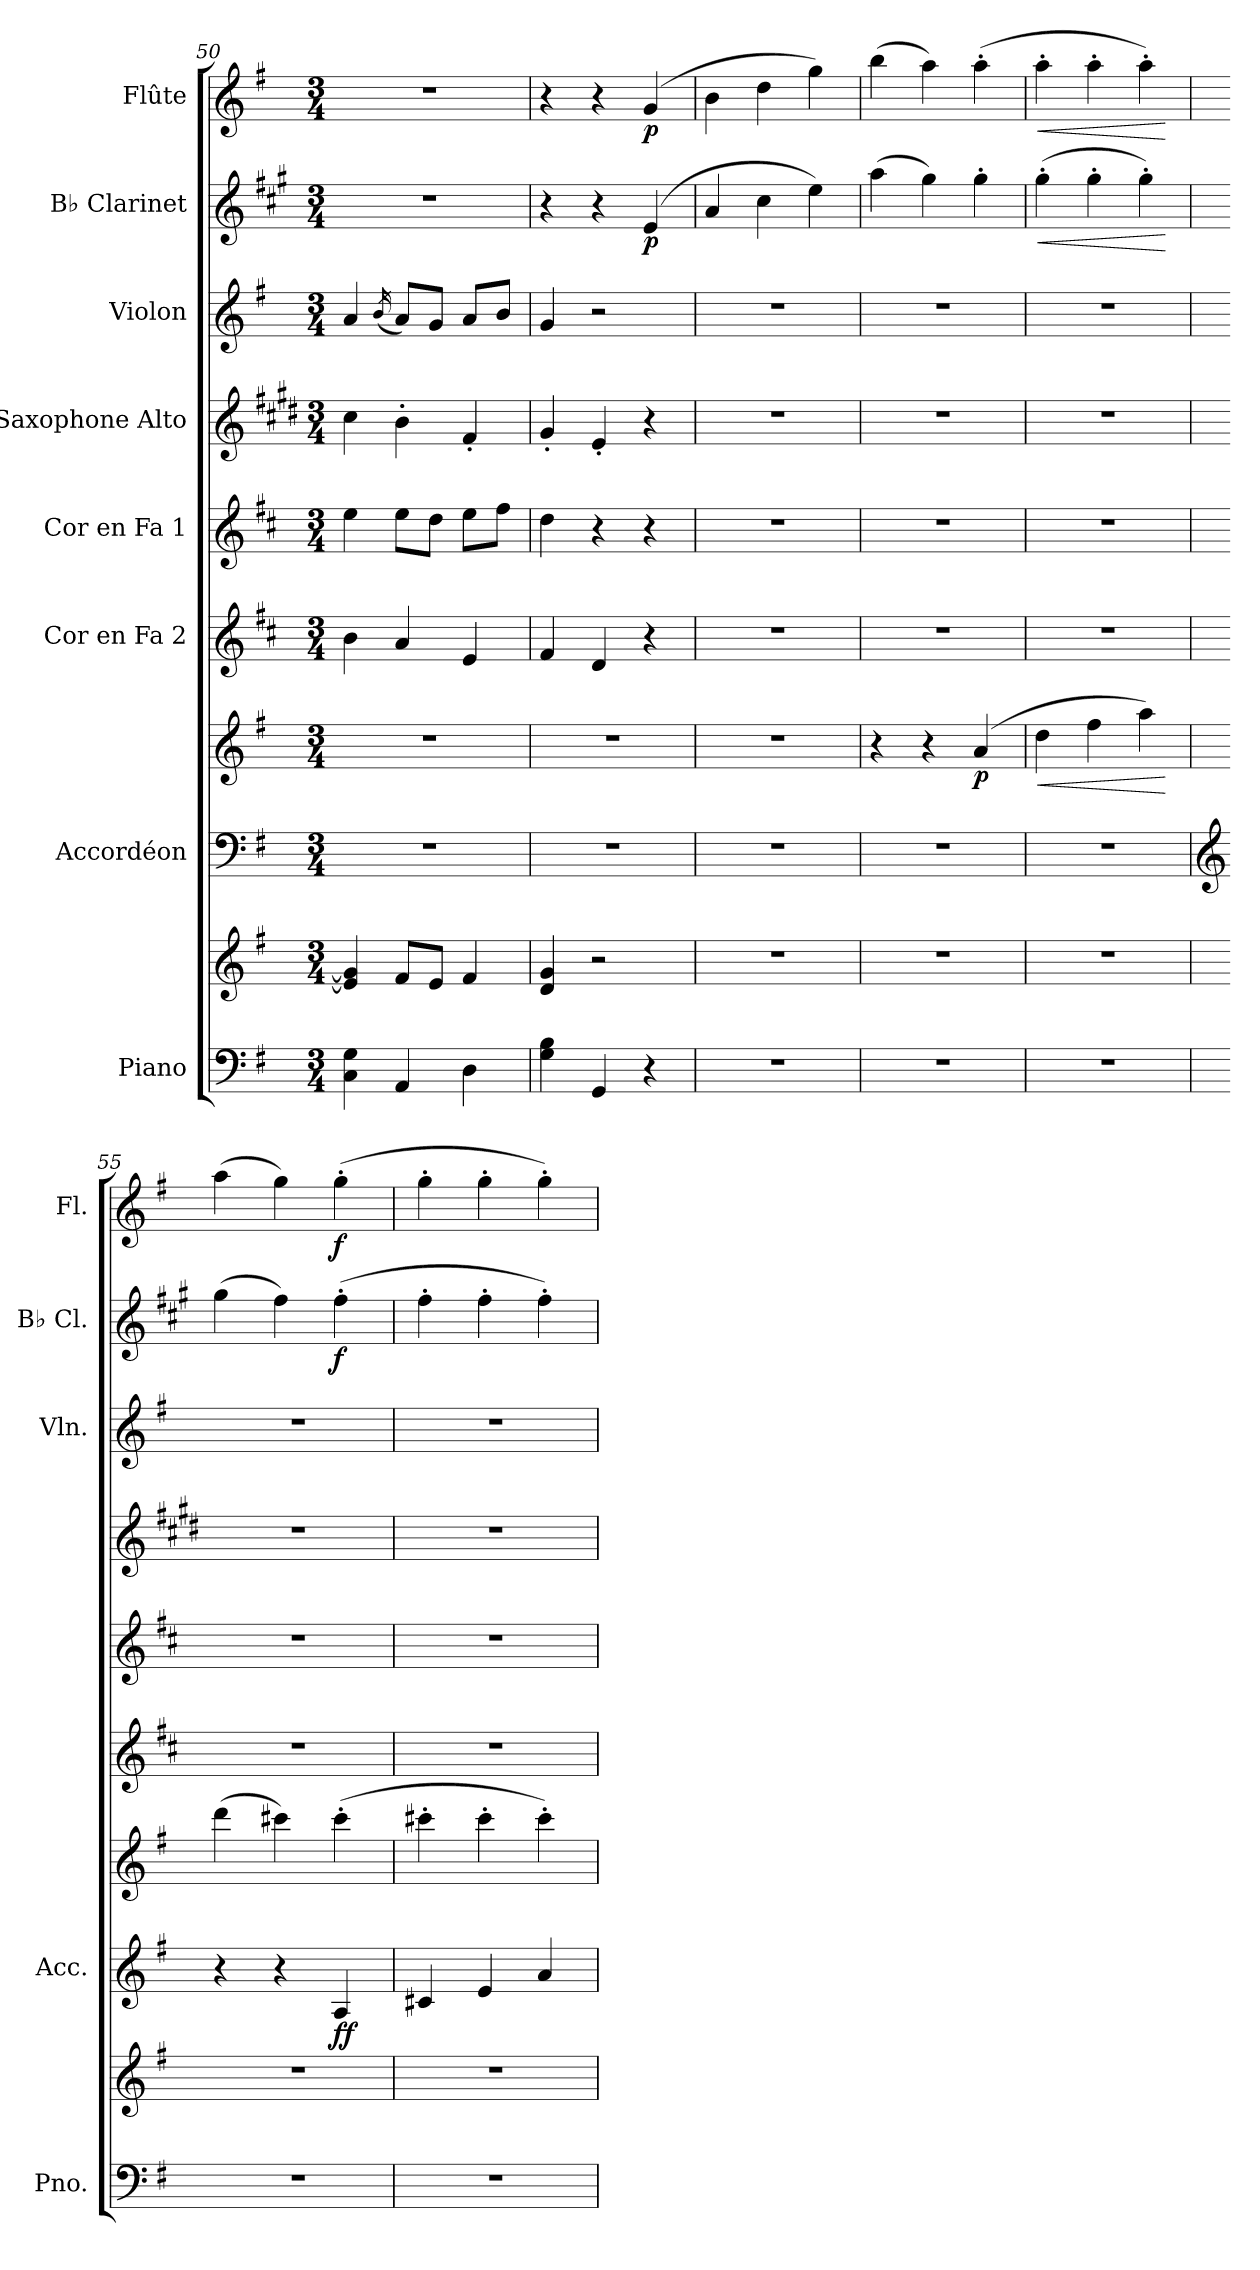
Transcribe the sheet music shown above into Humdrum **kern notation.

**kern	**kern	**kern	**kern	**dynam	**kern	**kern	**kern	**kern	**kern	**dynam	**kern	**dynam
*part8	*part8	*part7	*part7	*part7	*part6	*part5	*part4	*part3	*part2	*part2	*part1	*part1
*staff10	*staff9	*staff8	*staff7	*staff7/8	*staff6	*staff5	*staff4	*staff3	*staff2	*staff2	*staff1	*staff1
*I"Piano	*	*I"Accordéon	*	*	*I"Cor en Fa 2	*I"Cor en Fa 1	*I"Saxophone Alto	*I"Violon	*I"B♭ Clarinet	*	*I"Flûte	*
*I'Pno.	*	*I'Acc.	*	*	*	*	*	*I'Vln.	*I'B♭ Cl.	*	*I'Fl.	*
*clefF4	*clefG2	*clefF4	*clefG2	*	*clefG2	*clefG2	*clefG2	*clefG2	*clefG2	*	*clefG2	*
*	*	*	*	*	*ITrd4c7	*ITrd4c7	*ITrd5c9	*	*ITrd1c2	*	*	*
*k[f#]	*k[f#]	*k[f#]	*k[f#]	*	*k[f#]	*k[f#]	*k[f#]	*k[f#]	*k[f#]	*	*k[f#]	*
*M3/4	*M3/4	*M3/4	*M3/4	*	*M3/4	*M3/4	*M3/4	*M3/4	*M3/4	*	*M3/4	*
=50	=50	=50	=50	=50	=50	=50	=50	=50	=50	=50	=50	=50
4C\ 4G\	4e/] 4g/]	2.r	2.r	.	4e\	4a\	4e\	4a/	2.r	.	2.r	.
.	.	.	.	.	.	.	.	(16qb/	.	.	.	.
4AA/	8f#/L	.	.	.	4d/	8a\L	4d'\	8a/L)	.	.	.	.
.	8e/J	.	.	.	.	8g\J	.	8g/J	.	.	.	.
4D\	4f#/	.	.	.	4A/	8a\L	4A'/	8a/L	.	.	.	.
.	.	.	.	.	.	8b\J	.	8b/J	.	.	.	.
=51	=51	=51	=51	=51	=51	=51	=51	=51	=51	=51	=51	=51
4G\ 4B\	4d/ 4g/	2.r	2.r	.	4B/	4g\	4B'/	4g/	4r	.	4r	.
4GG/	2r	.	.	.	4G/	4r	4G'/	2r	4r	.	4r	.
!	!	!	!	!	!	!	!	!	!	!LO:DY:b	!	!LO:DY:b
4r	.	.	.	.	4r	4r	4r	.	(4d/	p	(4g/	p
=52	=52	=52	=52	=52	=52	=52	=52	=52	=52	=52	=52	=52
2.r	2.r	2.r	2.r	.	2.r	2.r	2.r	2.r	4g/	.	4b\	.
.	.	.	.	.	.	.	.	.	4b\	.	4dd\	.
.	.	.	.	.	.	.	.	.	4dd\)	.	4gg\)	.
!!LO:PB:g=z
=53	=53	=53	=53	=53	=53	=53	=53	=53	=53	=53	=53	=53
2.r	2.r	2.r	4r	.	2.r	2.r	2.r	2.r	(4gg\	.	(4bb\	.
.	.	.	4r	.	.	.	.	.	4ff#\)	.	4aa\)	.
!	!	!	!	!LO:DY:b	!	!	!	!	!	!	!	!
.	.	.	(4a/	p	.	.	.	.	4ff#'\	.	(4aa'\	.
=54	=54	=54	=54	=54	=54	=54	=54	=54	=54	=54	=54	=54
!	!	!	!	!LO:HP:b	!	!	!	!	!	!LO:HP:b	!	!LO:HP:b
2.r	2.r	2.r	4dd\	<	2.r	2.r	2.r	2.r	(4ff#'\	<	4aa'\	<
.	.	.	4ff#\	.	.	.	.	.	4ff#'\	.	4aa'\	.
.	.	.	4aa\)	.	.	.	.	.	4ff#'\)	.	4aa'\)	.
.	.	.	.	[	.	.	.	.	.	[	.	[
=55	=55	=55	=55	=55	=55	=55	=55	=55	=55	=55	=55	=55
*	*	*clefG2	*	*	*	*	*	*	*	*	*	*
2.r	2.r	4r	(4ddd\	.	2.r	2.r	2.r	2.r	(4ff#\	.	(4aa\	.
.	.	4r	4ccc#X\)	.	.	.	.	.	4ee\)	.	4gg\)	.
!	!	!	!	!LO:DY:b=2	!	!	!	!	!	!	!	!
!	!	!	!	!LO:DY:n=1:b	!	!	!	!	!	!LO:DY:b	!	!LO:DY:b
.	.	4A/	(4ccc#'\	f f	.	.	.	.	(4ee'\	f	(4gg'\	f
=56	=56	=56	=56	=56	=56	=56	=56	=56	=56	=56	=56	=56
2.r	2.r	4c#X/	4ccc#X'\	.	2.r	2.r	2.r	2.r	4ee'\	.	4gg'\	.
.	.	4e/	4ccc#'\	.	.	.	.	.	4ee'\	.	4gg'\	.
.	.	4a/	4ccc#'\)	.	.	.	.	.	4ee'\)	.	4gg'\)	.
=	=	=	=	=	=	=	=	=	=	=	=	=
*-	*-	*-	*-	*-	*-	*-	*-	*-	*-	*-	*-	*-
